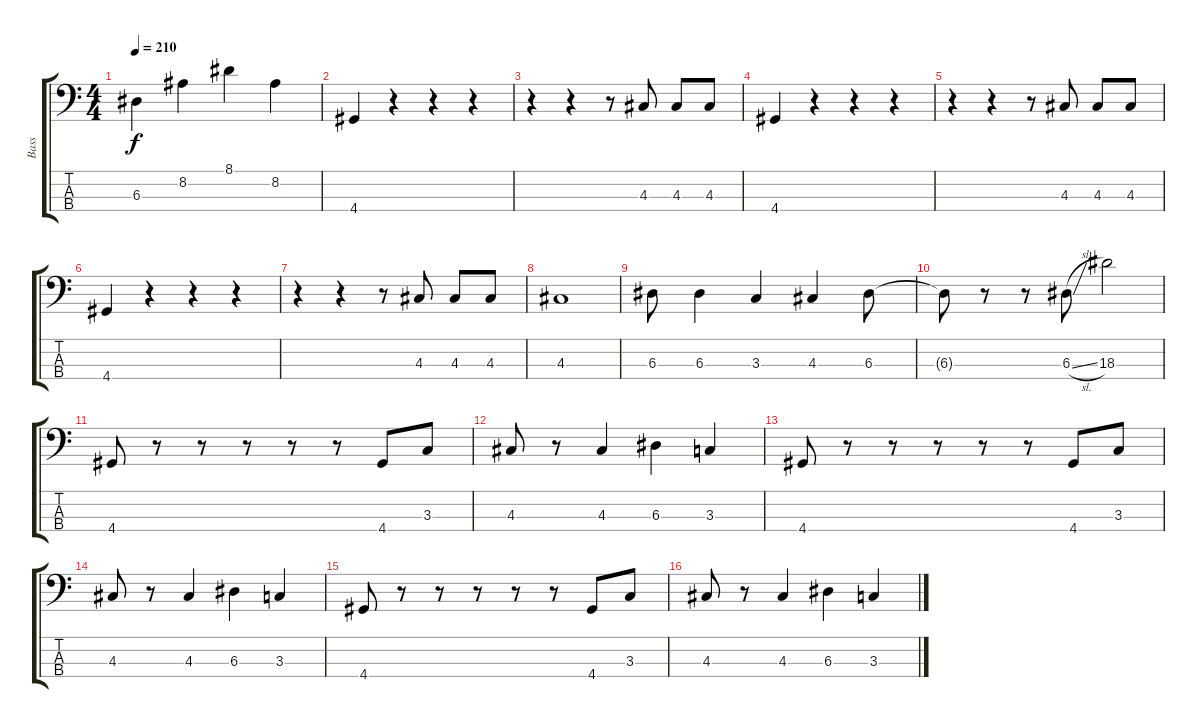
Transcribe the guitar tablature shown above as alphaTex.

\track ("Bass" "Bass") {instrument electricbassfinger}
\staff {score tabs}
\tuning (G2 D2 A1 E1) {hide}
\ts (4 4)
\tempo 210
\clef f4
\ks c
6.3.4{dy f} 8.2.4 8.1.4 8.2.4 |
4.4.4 r.4 r.4 r.4 |
r.4 r.4 r.8 4.3.8 4.3.8 4.3.8 |
4.4.4 r.4 r.4 r.4 |
r.4 r.4 r.8 4.3.8 4.3.8 4.3.8 |
4.4.4 r.4 r.4 r.4 |
r.4 r.4 r.8 4.3.8 4.3.8 4.3.8 |
4.3.1 |
6.3.8 6.3.4 3.3.4 4.3.4 6.3.8 |
6.3{t}.8 r.8 r.8 6.3{sl}.8 18.3.2 |
4.4.8 r.8 r.8 r.8 r.8 r.8 4.4.8 3.3.8 |
4.3.8 r.8 4.3.4 6.3.4 3.3.4 |
4.4.8 r.8 r.8 r.8 r.8 r.8 4.4.8 3.3.8 |
4.3.8 r.8 4.3.4 6.3.4 3.3.4 |
4.4.8 r.8 r.8 r.8 r.8 r.8 4.4.8 3.3.8 |
4.3.8 r.8 4.3.4 6.3.4 3.3.4
